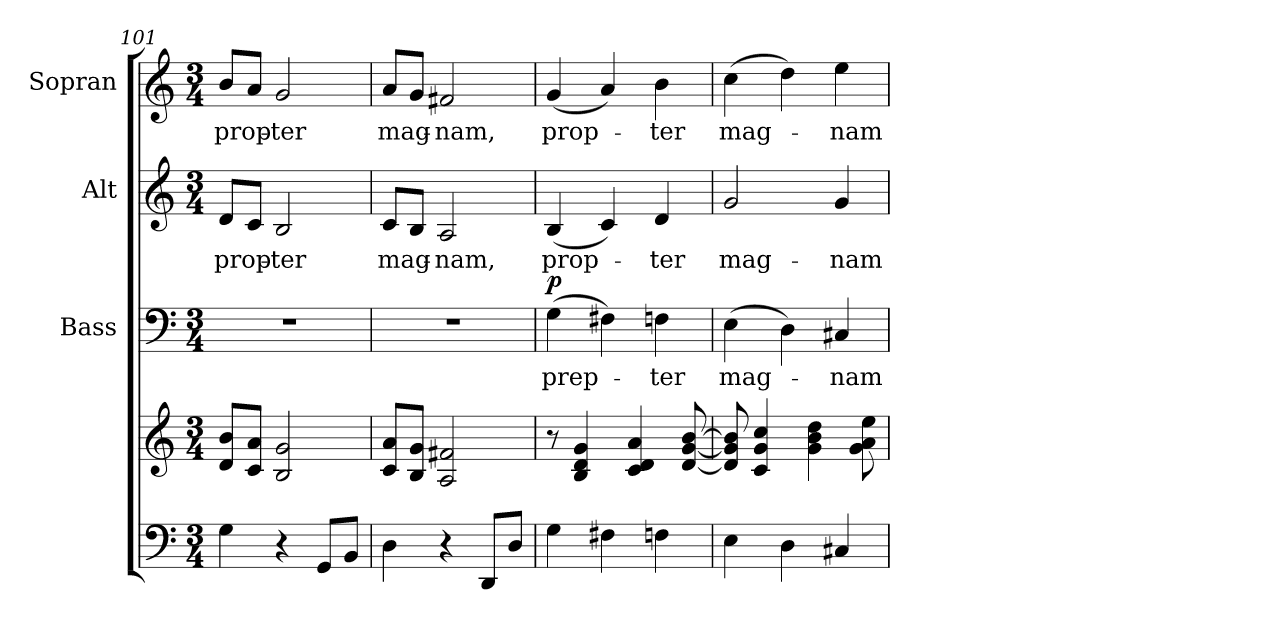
**kern	**kern	**kern	**text	**dynam	**kern	**text	**kern	**text
*part4	*part4	*part3	*part3	*part3	*part2	*part2	*part1	*part1
*staff5	*staff4	*staff3	*staff3	*staff3	*staff2	*staff2	*staff1	*staff1
*	*	*I"Bass	*	*	*I"Alt	*	*I"Sopran	*
*	*	*I'B.	*	*	*I'A.	*	*I'S.	*
*clefF4	*clefG2	*clefF4	*	*	*clefG2	*	*clefG2	*
*k[]	*k[]	*k[]	*	*	*k[]	*	*k[]	*
*C:	*C:	*C:	*	*	*C:	*	*C:	*
*M3/4	*M3/4	*M3/4	*	*	*M3/4	*	*M3/4	*
=101	=101	=101	=101	=101	=101	=101	=101	=101
!	!	!	!	!	!	!LO:LY:b	!	!LO:LY:b
4G\	8d/ 8b/L	2.r	.	.	8d/L	prop-	8b/L	prop-
.	8c/ 8a/J	.	.	.	8c/J	.	8a/J	.
!	!	!	!	!	!	!LO:LY:b	!	!LO:LY:b
4r	2B/ 2g/	.	.	.	2B/	-ter	2g/	-ter
8GG/L	.	.	.	.	.	.	.	.
8BB/J	.	.	.	.	.	.	.	.
=102	=102	=102	=102	=102	=102	=102	=102	=102
!	!	!	!	!	!	!LO:LY:b	!	!LO:LY:b
4D\	8c/ 8a/L	2.r	.	.	8c/L	mag-	8a/L	mag-
.	8B/ 8g/J	.	.	.	8B/J	.	8g/J	.
!	!	!	!	!	!	!LO:LY:b	!	!LO:LY:b
4r	2A/ 2f#X/	.	.	.	2A/	-nam,	2f#X/	-nam,
8DD/L	.	.	.	.	.	.	.	.
8D/J	.	.	.	.	.	.	.	.
=103	=103	=103	=103	=103	=103	=103	=103	=103
!	!	!	!LO:LY:b	!LO:DY:a	!	!LO:LY:b	!	!LO:LY:b
4G\	8r	(>4G\	prep-	p	(<4B/	prop-	(<4g/	prop-
.	4B/ 4d/ 4g/	.	.	.	.	.	.	.
4F#X\	.	4F#X\)	.	.	4c/)	.	4a/)	.
.	4c/ 4d/ 4a/	.	.	.	.	.	.	.
!	!	!	!LO:LY:b	!	!	!LO:LY:b	!	!LO:LY:b
4Fn\	.	4Fn\	-ter	.	4d/	-ter	4b\	-ter
.	[8d/ [8g/ [8b/	.	.	.	.	.	.	.
=104	=104	=104	=104	=104	=104	=104	=104	=104
!	!	!	!LO:LY:b	!	!	!LO:LY:b	!	!LO:LY:b
4E\	8d/] 8g/] 8b/]	(>4E\	mag-	.	2g/	mag-	(>4cc\	mag-
.	4c/ 4g/ 4cc/	.	.	.	.	.	.	.
4D\	.	4D\)	.	.	.	.	4dd\)	.
.	4g\ 4b\ 4dd\	.	.	.	.	.	.	.
!	!	!	!LO:LY:b	!	!	!LO:LY:b	!	!LO:LY:b
4C#X/	.	4C#X/	-nam	.	4g/	-nam	4ee\	-nam
.	8g\ 8a\ 8ee\	.	.	.	.	.	.	.
=	=	=	=	=	=	=	=	=
*-	*-	*-	*-	*-	*-	*-	*-	*-
